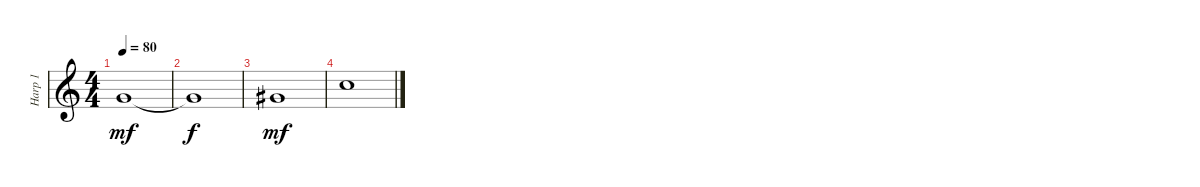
\track ("Harp 1" "Harp 1") {instrument orchestralharp}
\staff {score}
\tuning (E4 B3 G3 D3 A2 E2) {hide}
\ts (4 4)
\tempo 80
\clef g2
\ks c
3.1.1{dy mf} |
3.1{t}.1{dy f} |
4.1.1{dy mf} |
8.1.1
